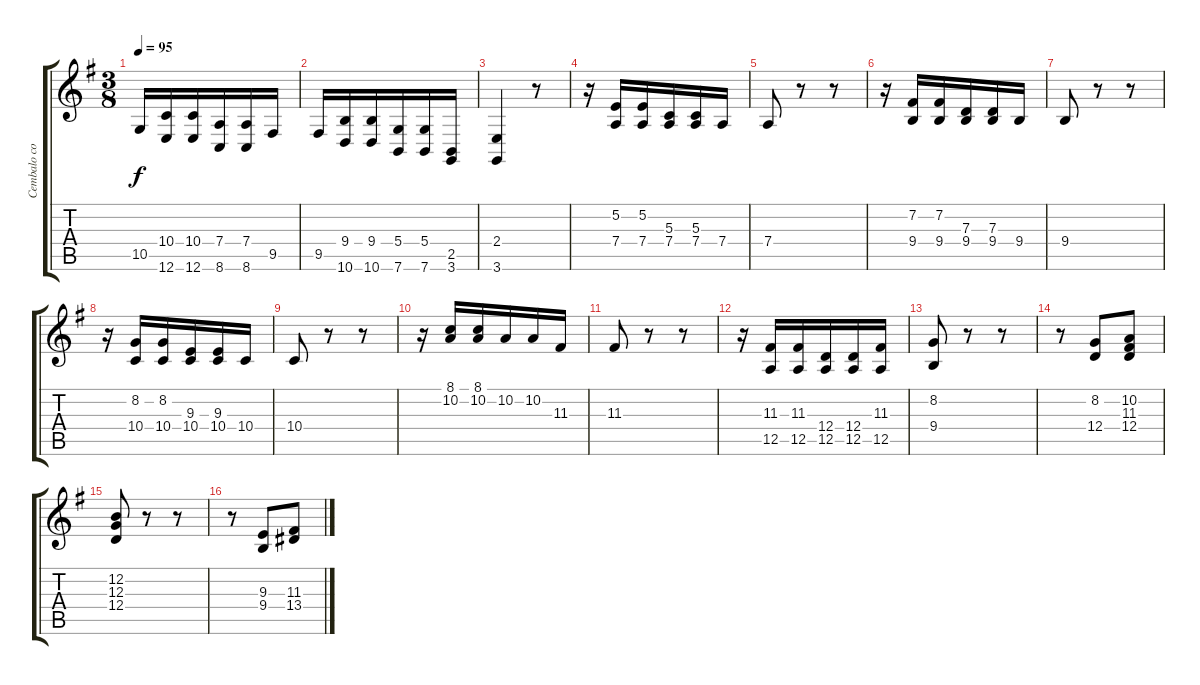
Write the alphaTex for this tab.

\track ("Cembalo concertato." "Cembalo co") {instrument harpsichord}
\staff {score tabs}
\tuning (E4 B3 G3 D3 A2 E2) {hide}
\ts (3 8)
\tempo 95
\clef g2
\ks g
10.5.16{dy f} (10.4 12.6).16{beam merge} (10.4 12.6).16 (7.4 8.6).16{beam merge} (7.4 8.6).16 9.5.16 |
9.5.16 (9.4 10.6).16{beam merge} (9.4 10.6).16 (5.4 7.6).16{beam merge} (5.4 7.6).16 (2.5 3.6).16 |
(2.4 3.6).4 r.8 |
r.16 (5.2 7.4).16{beam merge} (5.2 7.4).16 (5.3 7.4).16{beam merge} (5.3 7.4).16 7.4.16 |
7.4.8 r.8 r.8 |
r.16 (7.2 9.4).16{beam merge} (7.2 9.4).16 (7.3 9.4).16{beam merge} (7.3 9.4).16 9.4.16 |
9.4.8 r.8 r.8 |
r.16 (8.2 10.4).16{beam merge} (8.2 10.4).16 (9.3 10.4).16{beam merge} (9.3 10.4).16 10.4.16 |
10.4.8 r.8 r.8 |
r.16 (8.1 10.2).16{beam merge} (8.1 10.2).16 10.2.16{beam merge} 10.2.16 11.3.16 |
11.3.8 r.8 r.8 |
r.16 (11.3 12.5).16{beam merge} (11.3 12.5).16 (12.4 12.5).16{beam merge} (12.4 12.5).16 (11.3 12.5).16 |
(8.2 9.4).8 r.8 r.8 |
r.8 (8.2 12.4).8{beam merge} (10.2 11.3 12.4).8 |
(12.2 12.3 12.4).8 r.8 r.8 |
r.8 (9.3 9.4).8{beam merge} (11.3 13.4).8
